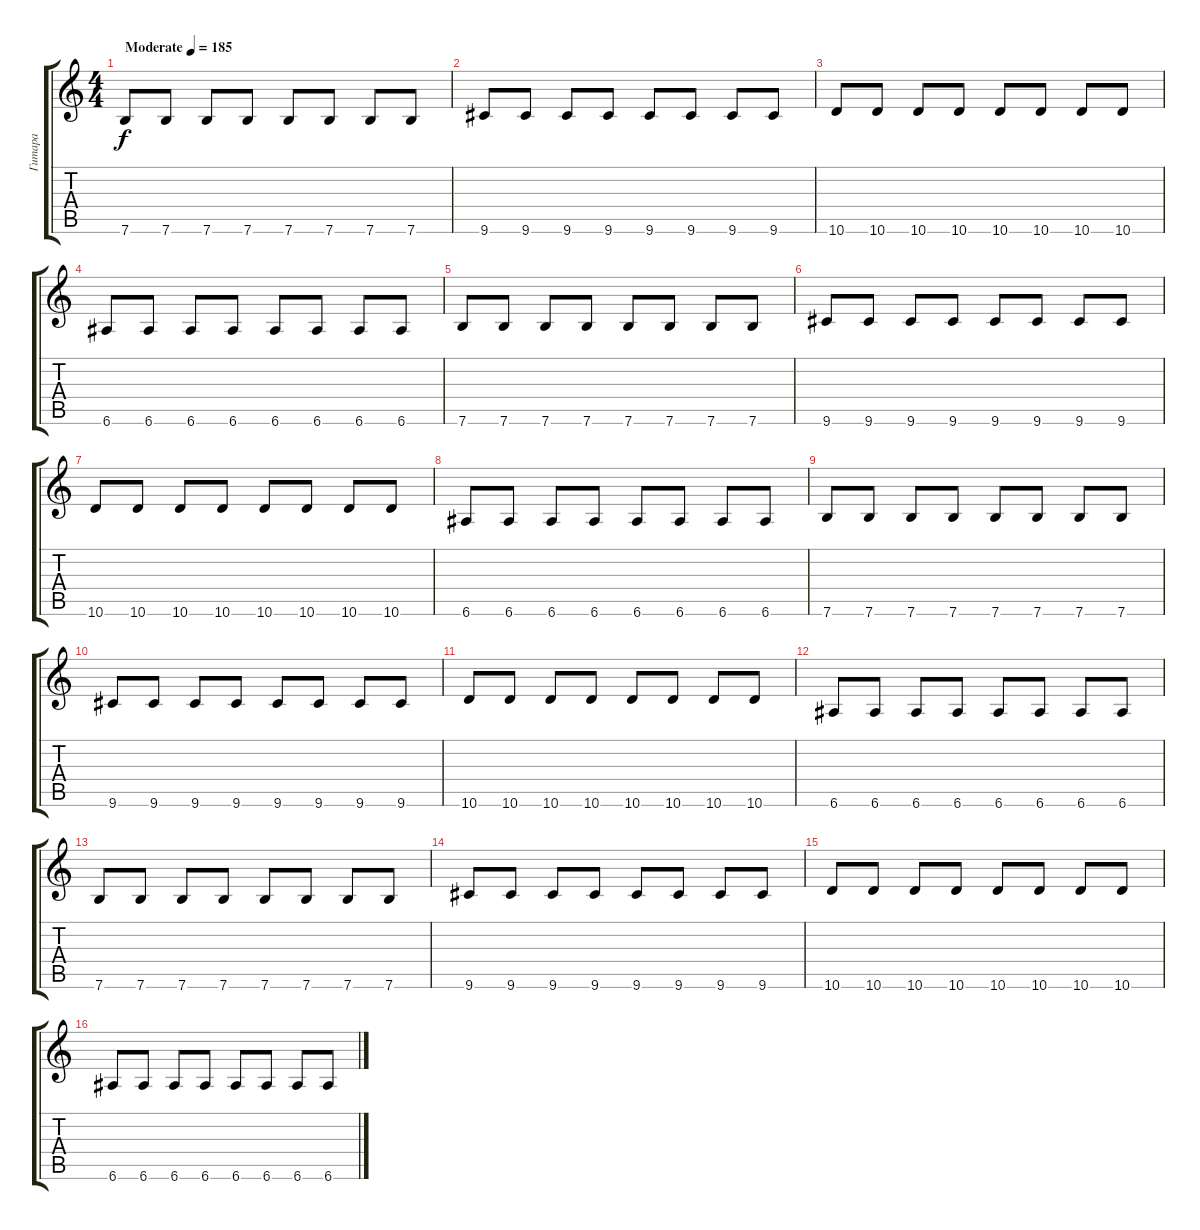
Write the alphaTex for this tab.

\track ("Гитара" "Гитара") {instrument distortionguitar}
\staff {score tabs}
\tuning (E4 B3 G3 D3 A2 E2) {hide}
\ts (4 4)
\tempo (185 "Moderate")
\clef g2
\ks c
7.6.8{dy f instrument distortionguitar} 7.6.8 7.6.8 7.6.8 7.6.8 7.6.8 7.6.8 7.6.8 |
9.6.8 9.6.8 9.6.8 9.6.8 9.6.8 9.6.8 9.6.8 9.6.8 |
10.6.8 10.6.8 10.6.8 10.6.8 10.6.8 10.6.8 10.6.8 10.6.8 |
6.6.8 6.6.8 6.6.8 6.6.8 6.6.8 6.6.8 6.6.8 6.6.8 |
7.6.8 7.6.8 7.6.8 7.6.8 7.6.8 7.6.8 7.6.8 7.6.8 |
9.6.8 9.6.8 9.6.8 9.6.8 9.6.8 9.6.8 9.6.8 9.6.8 |
10.6.8 10.6.8 10.6.8 10.6.8 10.6.8 10.6.8 10.6.8 10.6.8 |
6.6.8 6.6.8 6.6.8 6.6.8 6.6.8 6.6.8 6.6.8 6.6.8 |
7.6.8 7.6.8 7.6.8 7.6.8 7.6.8 7.6.8 7.6.8 7.6.8 |
9.6.8 9.6.8 9.6.8 9.6.8 9.6.8 9.6.8 9.6.8 9.6.8 |
10.6.8 10.6.8 10.6.8 10.6.8 10.6.8 10.6.8 10.6.8 10.6.8 |
6.6.8 6.6.8 6.6.8 6.6.8 6.6.8 6.6.8 6.6.8 6.6.8 |
7.6.8 7.6.8 7.6.8 7.6.8 7.6.8 7.6.8 7.6.8 7.6.8 |
9.6.8 9.6.8 9.6.8 9.6.8 9.6.8 9.6.8 9.6.8 9.6.8 |
10.6.8 10.6.8 10.6.8 10.6.8 10.6.8 10.6.8 10.6.8 10.6.8 |
6.6.8 6.6.8 6.6.8 6.6.8 6.6.8 6.6.8 6.6.8 6.6.8
